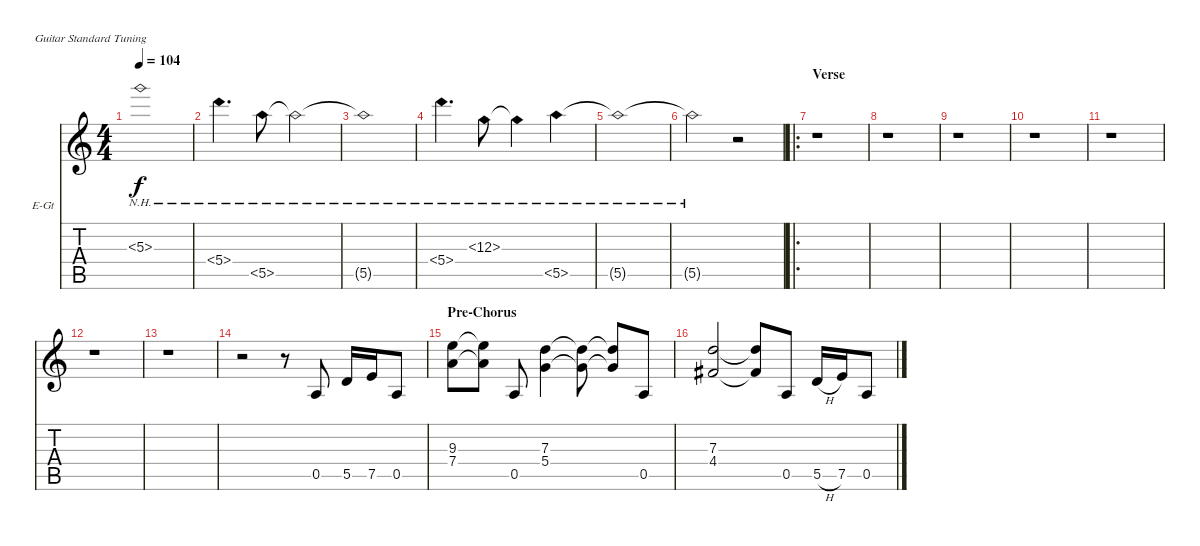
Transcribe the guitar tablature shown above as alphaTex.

\defaultSystemsLayout 4
\bracketExtendMode nobrackets
\firstSystemTrackNameOrientation horizontal
\otherSystemsTrackNameOrientation horizontal
\track ("Mike McCready (Drive)" "E-Gt") {instrument overdrivenguitar}
\staff {score tabs}
\tuning (E4 B3 G3 D3 A2 E2)
\ts (4 4)
\tempo 104
\clef g2
\ks c
5.3{nh t}.1{dy f} |
5.4{nh}.4{d} 5.5{nh}.8 5.5{nh t}.2 |
5.5{nh t}.1 |
5.4{nh}.4{d} 12.3{nh}.8 12.3{nh t}.4 5.5{nh}.4 |
5.5{nh t}.1 |
5.5{nh t}.2 r.2 |
\ro
\section ("" "Verse")
r.1 |
r.1 |
r.1 |
r.1 |
r.1 |
r.1 |
r.1 |
r.2 r.8 0.5.8 5.5.16 7.5.16 0.5.8 |
\section ("" "Pre-Chorus")
(9.3 7.4).8 (9.3{t} 7.4{t}).8 0.5.8 (7.3 5.4).4 (7.3{t} 5.4{t}).8 (7.3{t} 5.4{t}).8 0.5.8 |
(7.3 4.4).2 (7.3{t} 4.4{t}).8 0.5.8 5.5{h}.16 7.5.16 0.5.8
